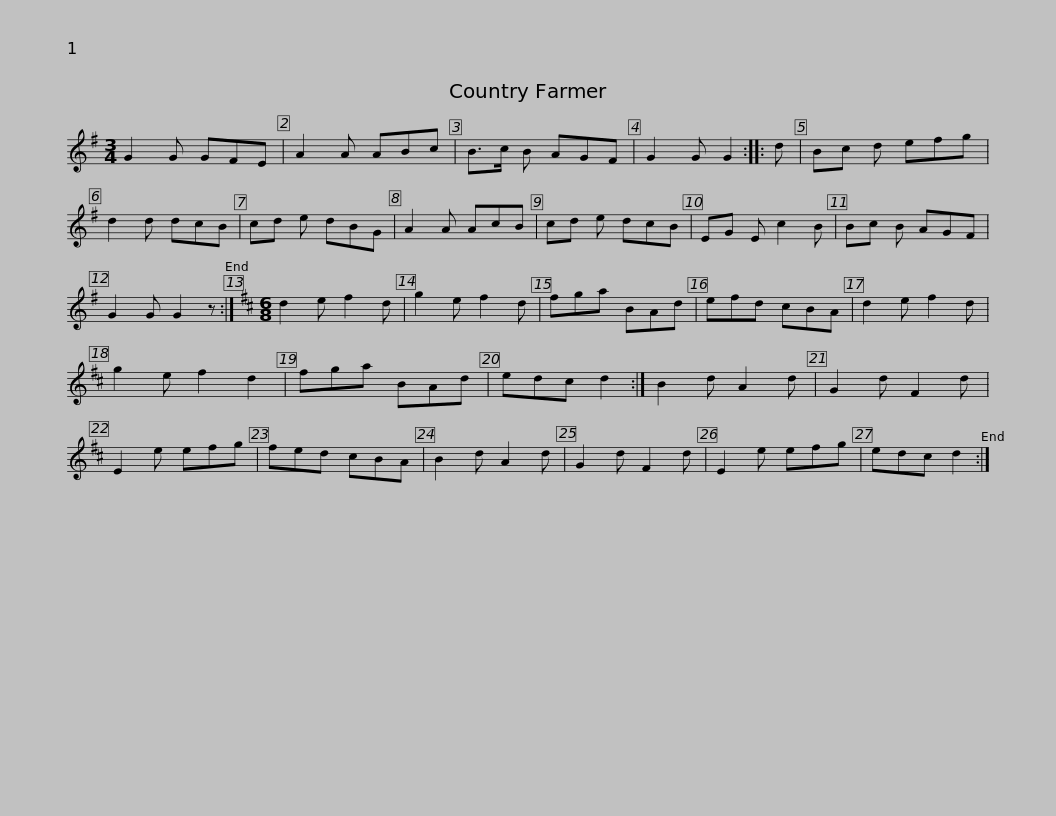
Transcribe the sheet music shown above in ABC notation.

X:1
L:1/8
M:3/4
I:linebreak $
K:G
V:1 treble
V:1
 G2 G GFE | A2 A ABc | B>c B AGF | G2 G G2 :: d | %5
 Bc d efg | d2 d dcB | cd e dBG |$ A2 A AcB | cd e dcB | %10
 EG E c2 B | Bc B AGF | G2 G G2 z :|[K:D][M:6/8] d2 e f2 d | g2 e f2 d | %15
 fga BAd |$ efd cBA | d2 e f2 d | g2 e f2 d2 | fga BAd | %20
 edc d2 :| B2 d A2 d | G2 d F2 d | E2 e efg | fed cBA |$ %25
 B2 d A2 d | G2 d F2 d | E2 e efg | edc d2 :| %29
